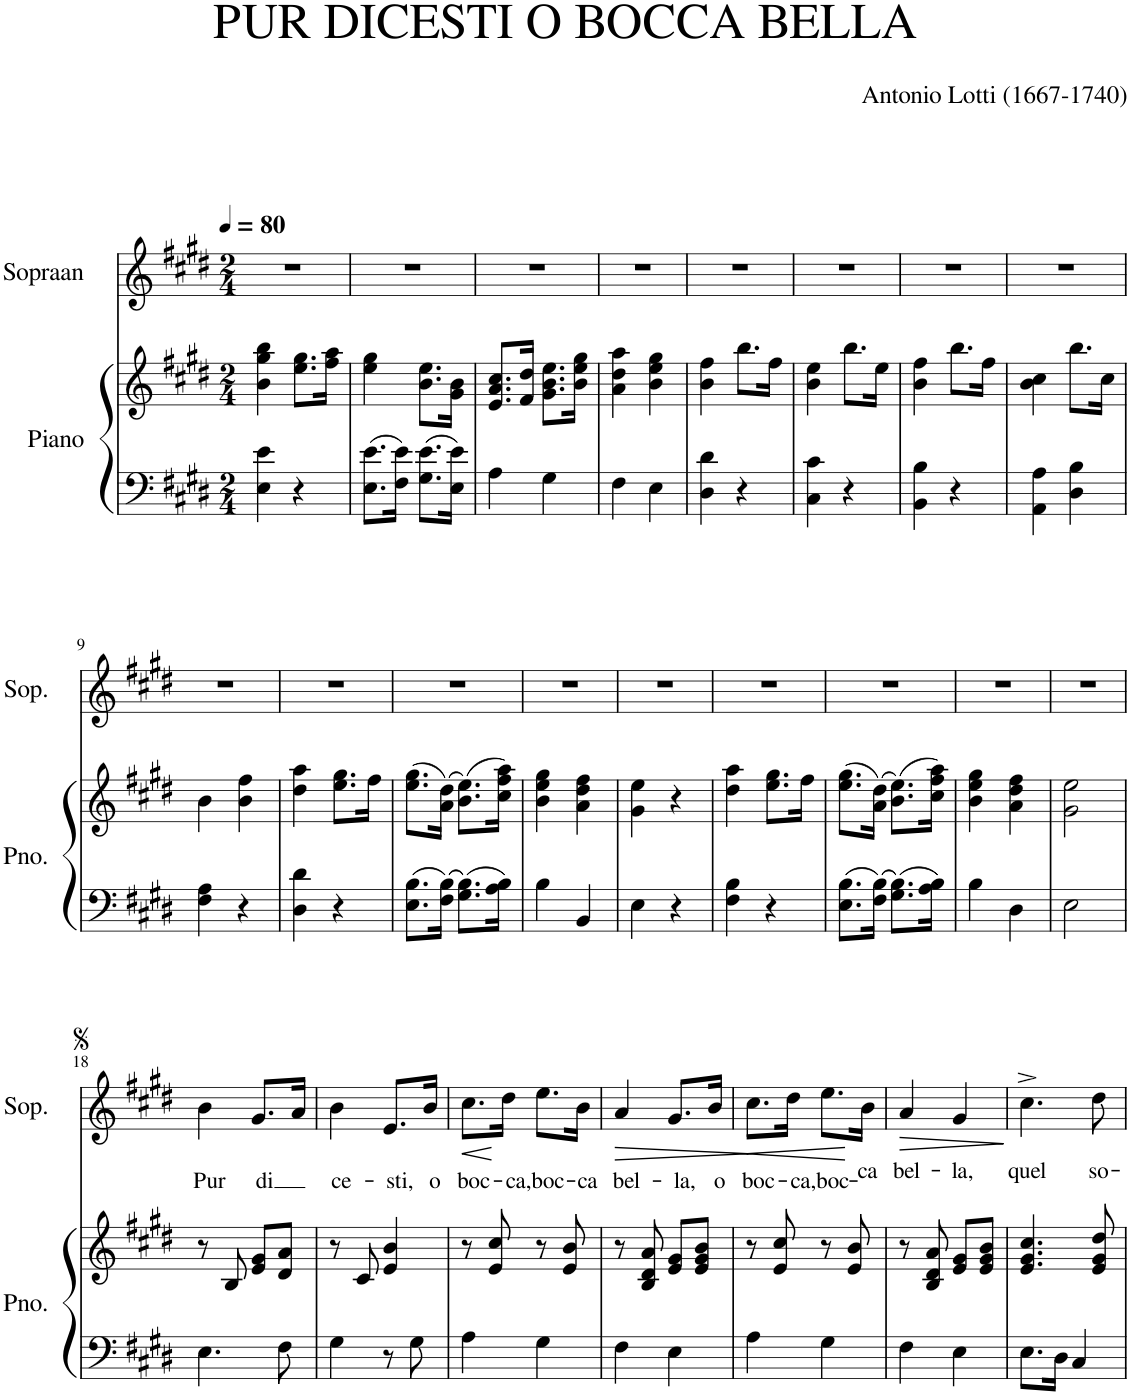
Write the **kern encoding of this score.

**kern	**kern	**kern	**text	**dynam
*part2	*part2	*part1	*part1	*part1
*staff3	*staff2	*staff1	*staff1	*staff1
*I"Piano	*	*I"Sopraan	*	*
*I'Pno.	*	*I'Sop.	*	*
*clefF4	*clefG2	*clefG2	*	*
*k[f#c#g#d#]	*k[f#c#g#d#]	*k[f#c#g#d#]	*	*
*M2/4	*M2/4	*M2/4	*	*
*MM80	*MM80	*MM80	*	*
=1	=1	=1	=1	=1
4E\ 4e\	4b\ 4gg#\ 4bb\	2r	.	.
4r	8.ee\ 8.gg#\L	.	.	.
.	16ff#\ 16aa\Jk	.	.	.
=2	=2	=2	=2	=2
8.E\ 8.e\L	4ee\ 4gg#\	2r	.	.
16F#\ 16e\Jk	.	.	.	.
8.G#\ 8.e\L	8.b\ 8.ee\L	.	.	.
16E\ 16e\Jk	16g#\ 16b\Jk	.	.	.
=3	=3	=3	=3	=3
4A\	8.e/ 8.a/ 8.cc#/L	2r	.	.
.	16f#/ 16dd#/Jk	.	.	.
4G#\	8.g#\ 8.b\ 8.ee\L	.	.	.
.	16b\ 16ee\ 16gg#\Jk	.	.	.
=4	=4	=4	=4	=4
4F#\	4a\ 4dd#\ 4aa\	2r	.	.
4E\	4b\ 4ee\ 4gg#\	.	.	.
=5	=5	=5	=5	=5
4D#\ 4d#\	4b\ 4ff#\	2r	.	.
4r	8.bb\L	.	.	.
.	16ff#\Jk	.	.	.
=6	=6	=6	=6	=6
4C#\ 4c#\	4b\ 4ee\	2r	.	.
4r	8.bb\L	.	.	.
.	16ee\Jk	.	.	.
=7	=7	=7	=7	=7
4BB\ 4B\	4b\ 4ff#\	2r	.	.
4r	8.bb\L	.	.	.
.	16ff#\Jk	.	.	.
=8	=8	=8	=8	=8
4AA\ 4A\	4b\ 4cc#\	2r	.	.
4D#\ 4B\	8.bb\L	.	.	.
.	16cc#\Jk	.	.	.
!!LO:LB:g=z
=9	=9	=9	=9	=9
4F#\ 4A\	4b\	2r	.	.
4r	4b\ 4ff#\	.	.	.
=10	=10	=10	=10	=10
4D#\ 4d#\	4dd#\ 4aa\	2r	.	.
4r	8.ee\ 8.gg#\L	.	.	.
.	16ff#\Jk	.	.	.
=11	=11	=11	=11	=11
8.E\ 8.B\L	(8.ee\ 8.gg#\L	2r	.	.
16F#\ 16B\Jk	(16a\ 16dd#\Jk)	.	.	.
8.G#\ 8.B\L	(8.b\ 8.ee\L)	.	.	.
16A\ 16B\Jk	16cc#\ 16ff#\ 16aa\Jk)	.	.	.
=12	=12	=12	=12	=12
4B\	4b\ 4ee\ 4gg#\	2r	.	.
4BB/	4a\ 4dd#\ 4ff#\	.	.	.
=13	=13	=13	=13	=13
4E\	4g#\ 4ee\	2r	.	.
4r	4r	.	.	.
=14	=14	=14	=14	=14
4F#\ 4B\	4dd#\ 4aa\	2r	.	.
4r	8.ee\ 8.gg#\L	.	.	.
.	16ff#\Jk	.	.	.
=15	=15	=15	=15	=15
8.E\ 8.B\L	(8.ee\ 8.gg#\L	2r	.	.
16F#\ 16B\Jk	(16a\ 16dd#\Jk)	.	.	.
8.G#\ 8.B\L	(8.b\ 8.ee\L)	.	.	.
16A\ 16B\Jk	16cc#\ 16ff#\ 16aa\Jk)	.	.	.
=16	=16	=16	=16	=16
4B\	4b\ 4ee\ 4gg#\	2r	.	.
4D#\	4a\ 4dd#\ 4ff#\	.	.	.
=17	=17	=17	=17	=17
2E\	2g#\ 2ee\	2r	.	.
!!LO:LB:g=z
=18	=18	=18	=18	=18
!	!	!	!LO:LY:b	!
4.E\	8r	4b\	Pur	.
.	8B/	.	.	.
!	!	!	!LO:LY:b	!
.	8e/ 8g#/L	8.g#/L	di	.
8F#\	8d#/ 8a/J	.	.	.
.	.	16a/Jk	.	.
=19	=19	=19	=19	=19
!	!	!	!LO:LY:b	!
4G#\	8r	4b\	ce-	.
.	8c#/	.	.	.
!	!	!	!LO:LY:b	!
8r	4e/ 4b/	8.e/L	-sti,	.
8G#\	.	.	.	.
!	!	!	!LO:LY:b	!
.	.	16b/Jk	o	.
=20	=20	=20	=20	=20
!	!	!	!LO:LY:b	!LO:HP:b
4A\	8r	8.cc#\L	boc-	<
.	8e/ 8cc#/	.	.	.
!	!	!	!LO:LY:b	!
.	.	16dd#\Jk	-ca,	[
!	!	!	!LO:LY:b	!
4G#\	8r	8.ee\L	boc-	.
.	8e/ 8b/	.	.	.
!	!	!	!LO:LY:b	!
.	.	16b\Jk	-ca	.
=21	=21	=21	=21	=21
!	!	!	!LO:LY:b	!LO:HP:b
4F#\	8r	4a/	bel-	>
.	8B/ 8d#/ 8a/	.	.	.
!	!	!	!LO:LY:b	!
4E\	8e/ 8g#/L	8.g#/L	-la,	]
.	8e/ 8g#/ 8b/J	.	.	.
!	!	!	!LO:LY:b	!
.	.	16b/Jk	o	.
=22	=22	=22	=22	=22
!	!	!	!LO:LY:b	!LO:HP:b
4A\	8r	8.cc#\L	boc-	<
.	8e/ 8cc#/	.	.	.
!	!	!	!LO:LY:b	!
.	.	16dd#\Jk	-ca,	[
!	!	!	!LO:LY:b	!
4G#\	8r	8.ee\L	boc-	.
.	8e/ 8b/	.	.	.
!	!	!	!LO:LY:b	!
.	.	16b\Jk	-ca	.
=23	=23	=23	=23	=23
!	!	!	!LO:LY:b	!LO:HP:b
4F#\	8r	4a/	bel-	>
.	8B/ 8d#/ 8a/	.	.	.
!	!	!	!LO:LY:b	!
4E\	8e/ 8g#/L	4g#/	-la,	]
.	8e/ 8g#/ 8b/J	.	.	.
=24	=24	=24	=24	=24
!	!	!	!LO:LY:b	!
8.E\L	4.e/ 4.g#/ 4.cc#/	4.cc#^\	quel	.
16D#\Jk	.	.	.	.
4C#/	.	.	.	.
!	!	!	!LO:LY:b	!
.	8e/ 8g#/ 8dd#/	8dd#\	so-	.
=	=	=	=	=
*-	*-	*-	*-	*-
